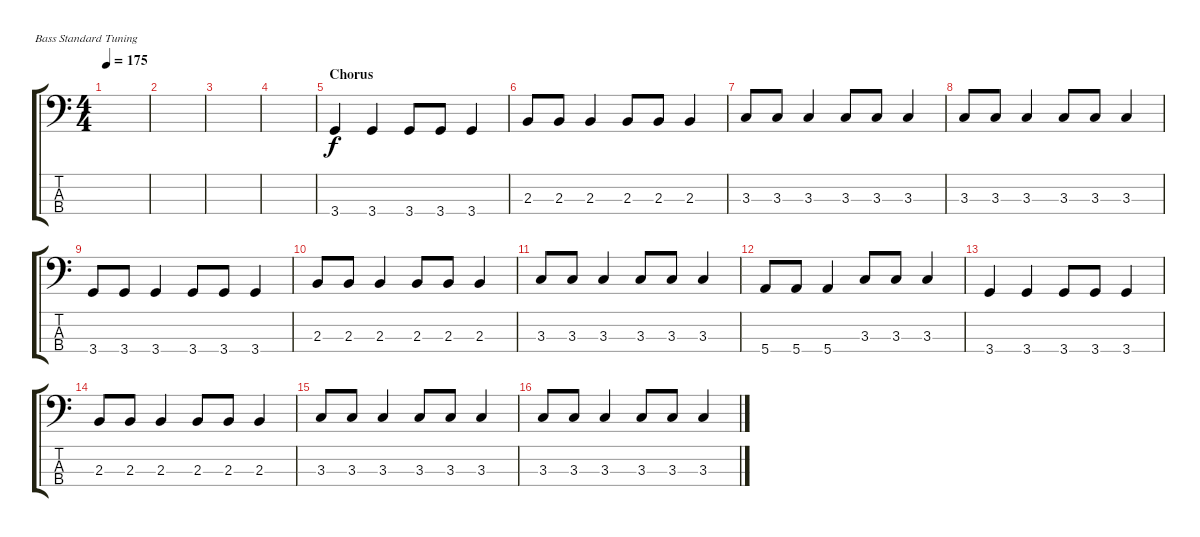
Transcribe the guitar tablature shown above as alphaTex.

\defaultSystemsLayout 4
\bracketExtendMode groupsimilarinstruments
\singleTrackTrackNamePolicy hidden
\multiTrackTrackNamePolicy hidden
\firstSystemTrackNameOrientation horizontal
\otherSystemsTrackNameOrientation horizontal
\track ("Electric Bass" "E-Bass") {solo instrument electricbassfinger}
\staff {score tabs}
\tuning (G2 D2 A1 E1)
\ts (4 4)
\tempo 175
\clef f4
\ks c
|
|
|
|
\section ("" "Chorus")
3.4.4 3.4.4 3.4.8 3.4.8 3.4.4 |
2.3.8 2.3.8 2.3.4 2.3.8 2.3.8 2.3.4 |
3.3.8 3.3.8 3.3.4 3.3.8 3.3.8 3.3.4 |
3.3.8 3.3.8 3.3.4 3.3.8 3.3.8 3.3.4 |
3.4.8 3.4.8 3.4.4 3.4.8 3.4.8 3.4.4 |
2.3.8 2.3.8 2.3.4 2.3.8 2.3.8 2.3.4 |
3.3.8 3.3.8 3.3.4 3.3.8 3.3.8 3.3.4 |
5.4.8 5.4.8 5.4.4 3.3.8 3.3.8 3.3.4 |
3.4.4 3.4.4 3.4.8 3.4.8 3.4.4 |
2.3.8 2.3.8 2.3.4 2.3.8 2.3.8 2.3.4 |
3.3.8 3.3.8 3.3.4 3.3.8 3.3.8 3.3.4 |
3.3.8 3.3.8 3.3.4 3.3.8 3.3.8 3.3.4
